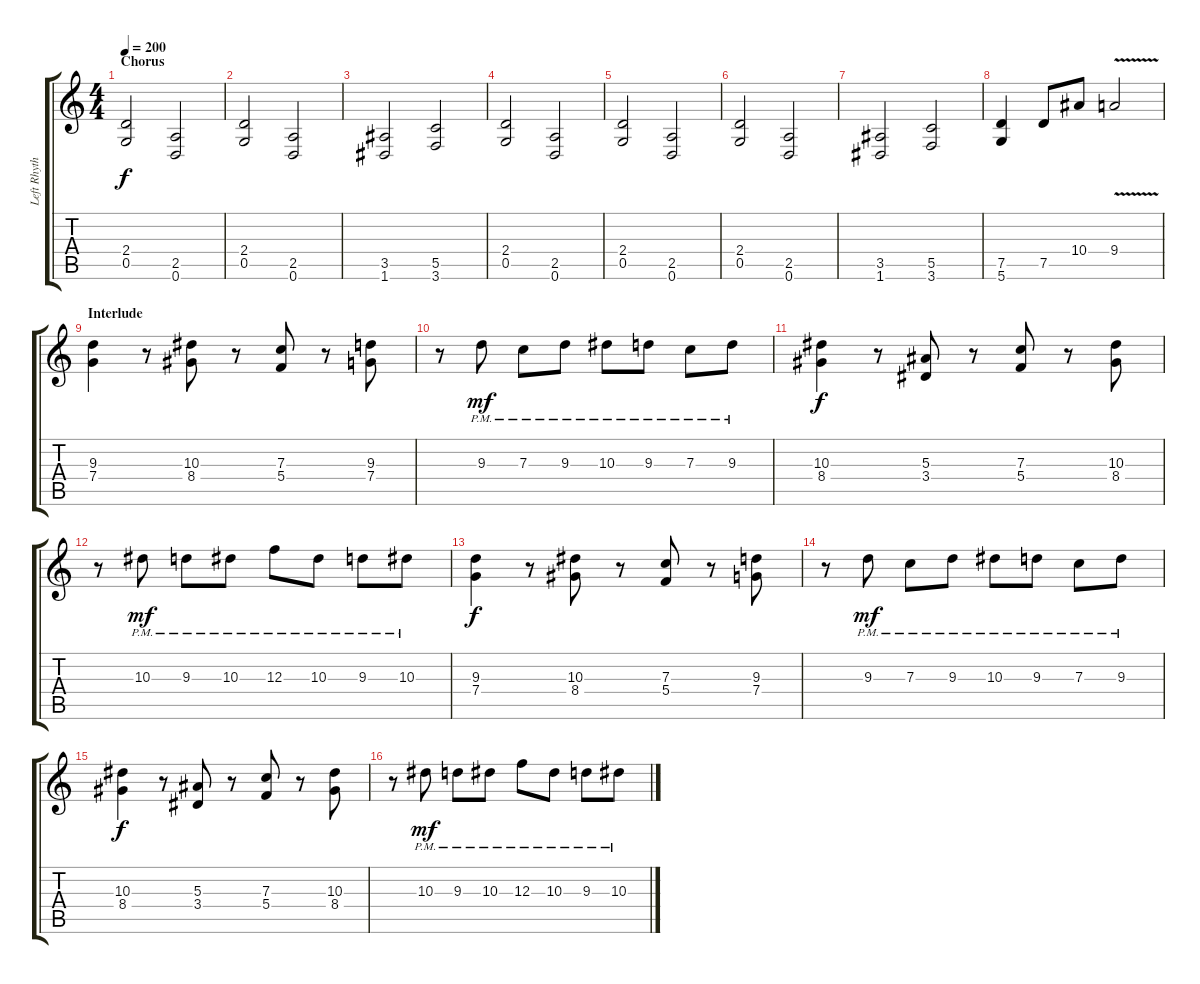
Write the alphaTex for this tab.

\track ("Left Rhythm Gtr" "Left Rhyth") {instrument overdrivenguitar}
\staff {score tabs}
\tuning (D4 A3 F3 C3 G2 D2) {hide}
\ts (4 4)
\section ("" "Chorus")
\tempo 200
\clef g2
\ks c
(2.4 0.5).2{dy f} (2.5 0.6).2 |
(2.4 0.5).2 (2.5 0.6).2 |
(3.5 1.6).2 (5.5 3.6).2 |
(2.4 0.5).2 (2.5 0.6).2 |
(2.4 0.5).2 (2.5 0.6).2 |
(2.4 0.5).2 (2.5 0.6).2 |
(3.5 1.6).2 (5.5 3.6).2 |
(7.5 5.6).4 7.5.8 10.4.8 9.4{v}.2 |
\section ("" "Interlude")
(9.3 7.4).4 r.8 (10.3 8.4).8 r.8 (7.3 5.4).8 r.8 (9.3 7.4).8 |
r.8 9.3{pm}.8{dy mf} 7.3{pm}.8 9.3{pm}.8 10.3{pm}.8 9.3{pm}.8 7.3{pm}.8 9.3{pm}.8 |
(10.3 8.4).4{dy f} r.8 (5.3 3.4).8 r.8 (7.3 5.4).8 r.8 (10.3 8.4).8 |
r.8 10.3{pm}.8{dy mf} 9.3{pm}.8 10.3{pm}.8 12.3{pm}.8 10.3{pm}.8 9.3{pm}.8 10.3{pm}.8 |
(9.3 7.4).4{dy f} r.8 (10.3 8.4).8 r.8 (7.3 5.4).8 r.8 (9.3 7.4).8 |
r.8 9.3{pm}.8{dy mf} 7.3{pm}.8 9.3{pm}.8 10.3{pm}.8 9.3{pm}.8 7.3{pm}.8 9.3{pm}.8 |
(10.3 8.4).4{dy f} r.8 (5.3 3.4).8 r.8 (7.3 5.4).8 r.8 (10.3 8.4).8 |
r.8 10.3{pm}.8{dy mf} 9.3{pm}.8 10.3{pm}.8 12.3{pm}.8 10.3{pm}.8 9.3{pm}.8 10.3{pm}.8
